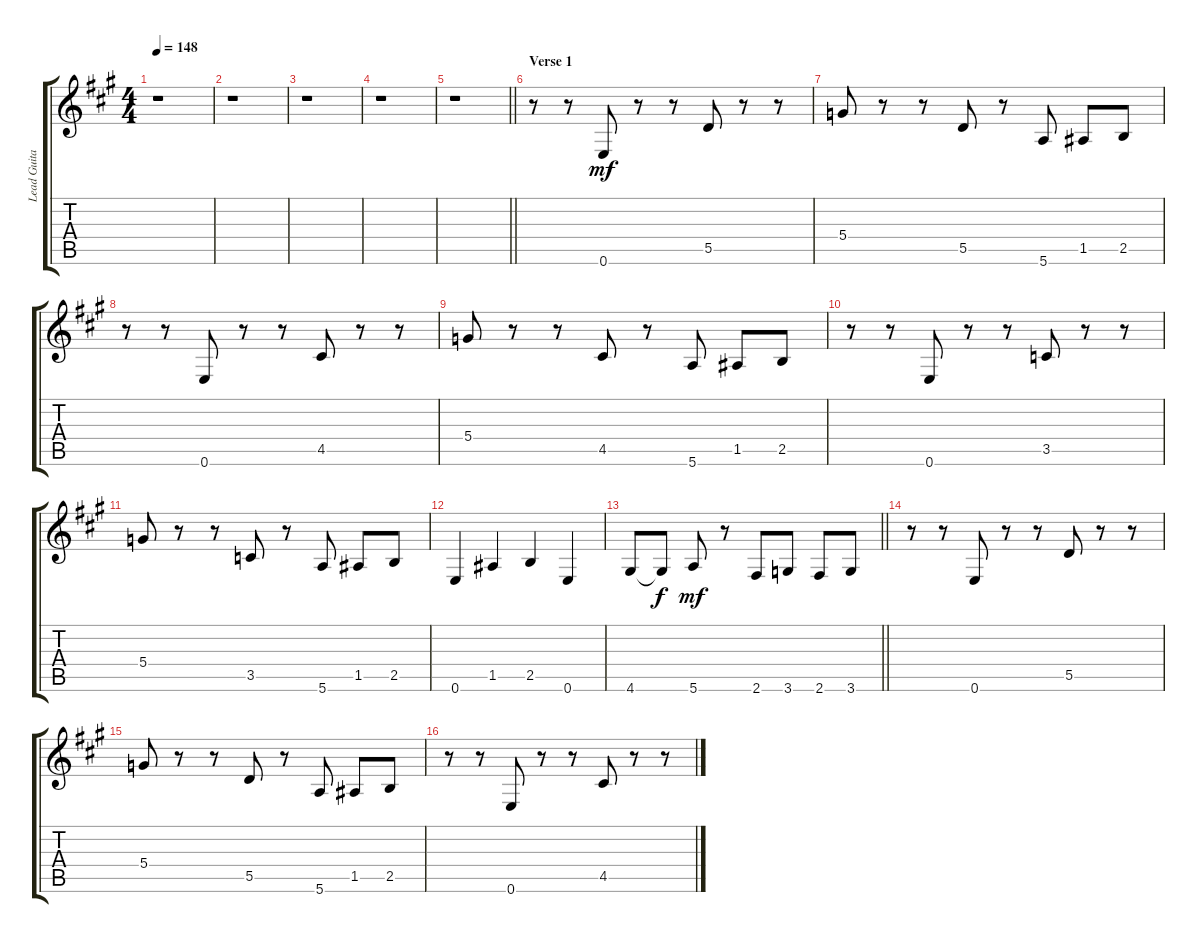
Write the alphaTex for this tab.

\track ("Lead Guitar clean" "Lead Guita") {instrument electricguitarclean}
\staff {score tabs}
\tuning (E4 B3 G3 D3 A2 E2) {hide}
\ts (4 4)
\tempo 148
\clef g2
\ks a
r.1{dy f} |
r.1 |
r.1 |
r.1 |
\barLineRight lightlight
r.1 |
\section ("" "Verse 1")
r.8 r.8 0.6.8{dy mf} r.8 r.8 5.5.8 r.8 r.8 |
5.4.8 r.8 r.8 5.5.8 r.8 5.6.8 1.5.8 2.5.8 |
r.8 r.8 0.6.8 r.8 r.8 4.5.8 r.8 r.8 |
5.4.8 r.8 r.8 4.5.8 r.8 5.6.8 1.5.8 2.5.8 |
r.8 r.8 0.6.8 r.8 r.8 3.5.8 r.8 r.8 |
5.4.8 r.8 r.8 3.5.8 r.8 5.6.8 1.5.8 2.5.8 |
0.6.4 1.5.4 2.5.4 0.6.4 |
\barLineRight lightlight
4.6.8 4.6{t}.8{dy f} 5.6.8{dy mf} r.8 2.6.8 3.6.8 2.6.8 3.6.8 |
r.8 r.8 0.6.8 r.8 r.8 5.5.8 r.8 r.8 |
5.4.8 r.8 r.8 5.5.8 r.8 5.6.8 1.5.8 2.5.8 |
r.8 r.8 0.6.8 r.8 r.8 4.5.8 r.8 r.8
